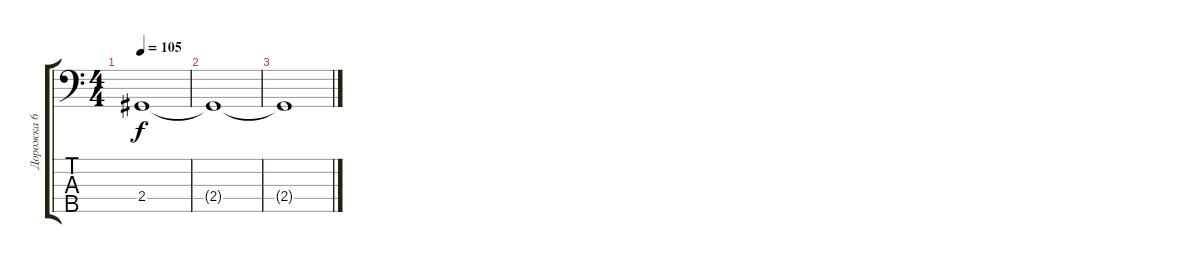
\track ("Дорожка 6" "Дорожка 6") {instrument electricbassfinger}
\staff {score tabs}
\tuning (A2 E2 B1 Gb1 B0) {hide}
\ts (4 4)
\tempo 105
\clef f4
\ks c
2.4{t}.1{dy f} |
2.4{t}.1 |
2.4{t}.1
